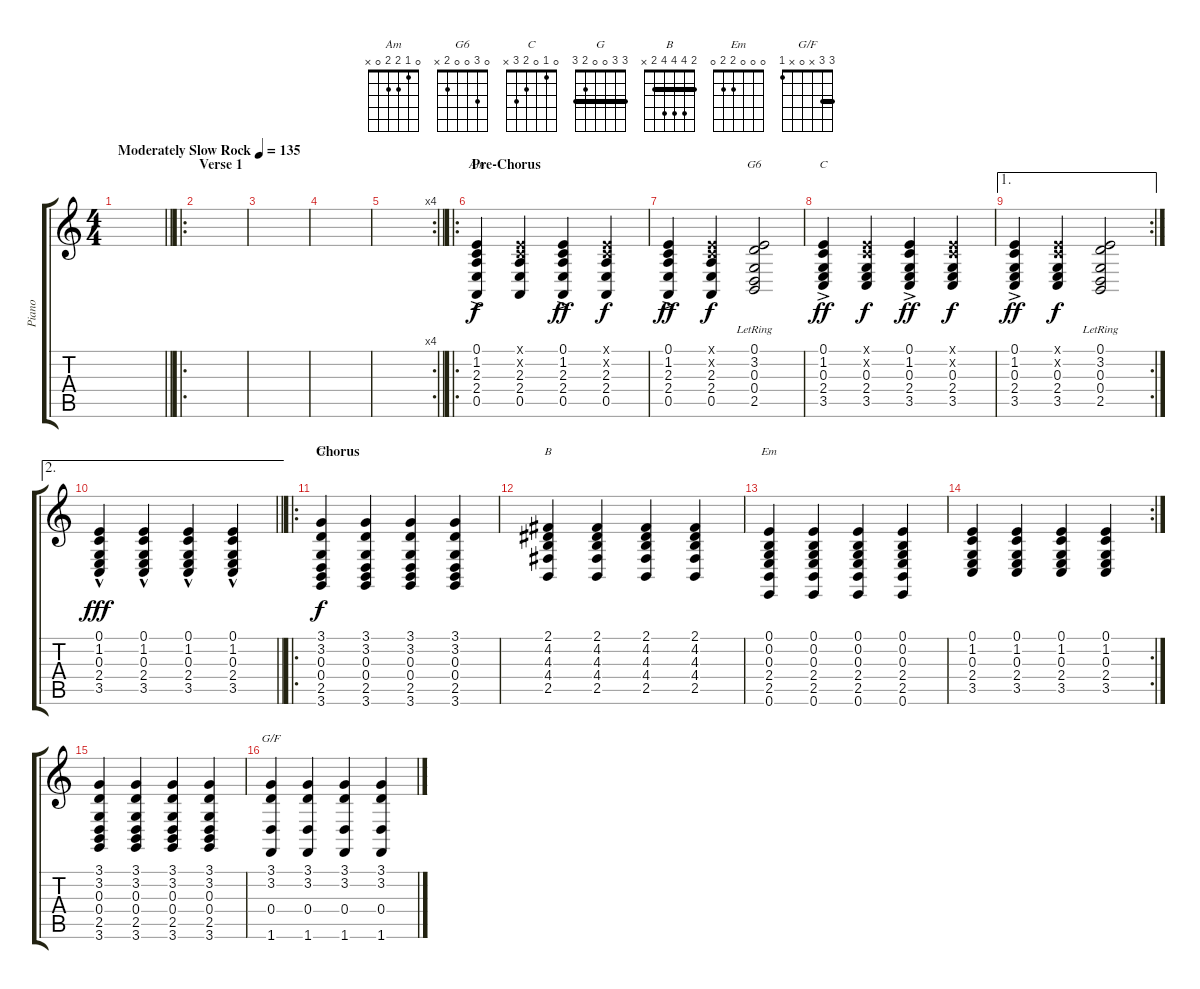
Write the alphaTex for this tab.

\track ("Piano" "Piano") {instrument brightacousticpiano bank 1}
\staff {score tabs}
\tuning (E4 B3 G3 D3 A2 E2) {hide}
\chord ("Am" 0 1 2 2 0 x)
\chord ("G6" 0 3 0 0 2 x)
\chord ("C" 0 1 0 2 3 x)
\chord ("G" 3 3 0 0 2 3) {barre 3}
\chord ("B" 2 4 4 4 2 x) {barre 2}
\chord ("Em" 0 0 0 2 2 0)
\chord ("G/F" 3 3 x 0 x 1) {barre 3}
\ts (4 4)
\tempo (135 "Moderately Slow Rock")
\clef g2
\barLineRight lightlight
\ks c
|
\ro
\section ("" "Verse 1")
|
|
|
\rc 4
\barLineRight lightlight
|
\ro
\section ("" "Pre-Chorus")
(0.1{ac} 1.2{ac} 2.3{ac} 2.4{ac} 0.5{ac}).4{ch "Am"} (0.1{x} 1.2{x} 2.3 2.4 0.5).4{dy f} (0.1{ac} 1.2{ac} 2.3{ac} 2.4{ac} 0.5{ac}).4{dy ff} (0.1{x} 1.2{x} 2.3 2.4 0.5).4{dy f} |
(0.1{ac} 1.2{ac} 2.3{ac} 2.4{ac} 0.5{ac}).4{dy ff} (0.1{x} 1.2{x} 2.3 2.4 0.5).4{dy f} (0.1{lr} 3.2{lr} 0.3{lr} 0.4{lr} 2.5{lr}).2{ch "G6"} |
(0.1{ac} 1.2{ac} 0.3{ac} 2.4{ac} 3.5{ac}).4{ch "C" dy ff} (0.1{x} 1.2{x} 0.3 2.4 3.5).4{dy f} (0.1{ac} 1.2{ac} 0.3{ac} 2.4{ac} 3.5{ac}).4{dy ff} (0.1{x} 1.2{x} 0.3 2.4 3.5).4{dy f} |
\ae 1
\rc 2
(0.1{ac} 1.2{ac} 0.3{ac} 2.4{ac} 3.5{ac}).4{dy ff} (0.1{x} 1.2{x} 0.3 2.4 3.5).4{dy f} (0.1{lr} 3.2{lr} 0.3{lr} 0.4{lr} 2.5{lr}).2 |
\ae 2
\barLineRight lightlight
(0.1{hac} 1.2{hac} 0.3{hac} 2.4{hac} 3.5{hac}).4{dy fff} (0.1{hac} 1.2{hac} 0.3{hac} 2.4{hac} 3.5{hac}).4 (0.1{hac} 1.2{hac} 0.3{hac} 2.4{hac} 3.5{hac}).4 (0.1{hac} 1.2{hac} 0.3{hac} 2.4{hac} 3.5{hac}).4 |
\ro
\section ("" "Chorus")
(3.1 3.2 0.3 0.4 2.5 3.6).4{ch "G" dy f} (3.1 3.2 0.3 0.4 2.5 3.6).4 (3.1 3.2 0.3 0.4 2.5 3.6).4 (3.1 3.2 0.3 0.4 2.5 3.6).4 |
(2.1 4.2 4.3 4.4 2.5).4{ch "B"} (2.1 4.2 4.3 4.4 2.5).4 (2.1 4.2 4.3 4.4 2.5).4 (2.1 4.2 4.3 4.4 2.5).4 |
(0.1 0.2 0.3 2.4 2.5 0.6).4{ch "Em"} (0.1 0.2 0.3 2.4 2.5 0.6).4 (0.1 0.2 0.3 2.4 2.5 0.6).4 (0.1 0.2 0.3 2.4 2.5 0.6).4 |
\rc 2
(0.1 1.2 0.3 2.4 3.5).4 (0.1 1.2 0.3 2.4 3.5).4 (0.1 1.2 0.3 2.4 3.5).4 (0.1 1.2 0.3 2.4 3.5).4 |
(3.1 3.2 0.3 0.4 2.5 3.6).4 (3.1 3.2 0.3 0.4 2.5 3.6).4 (3.1 3.2 0.3 0.4 2.5 3.6).4 (3.1 3.2 0.3 0.4 2.5 3.6).4 |
(3.1 3.2 0.4 1.6).4{ch "G/F"} (3.1 3.2 0.4 1.6).4 (3.1 3.2 0.4 1.6).4 (3.1 3.2 0.4 1.6).4
